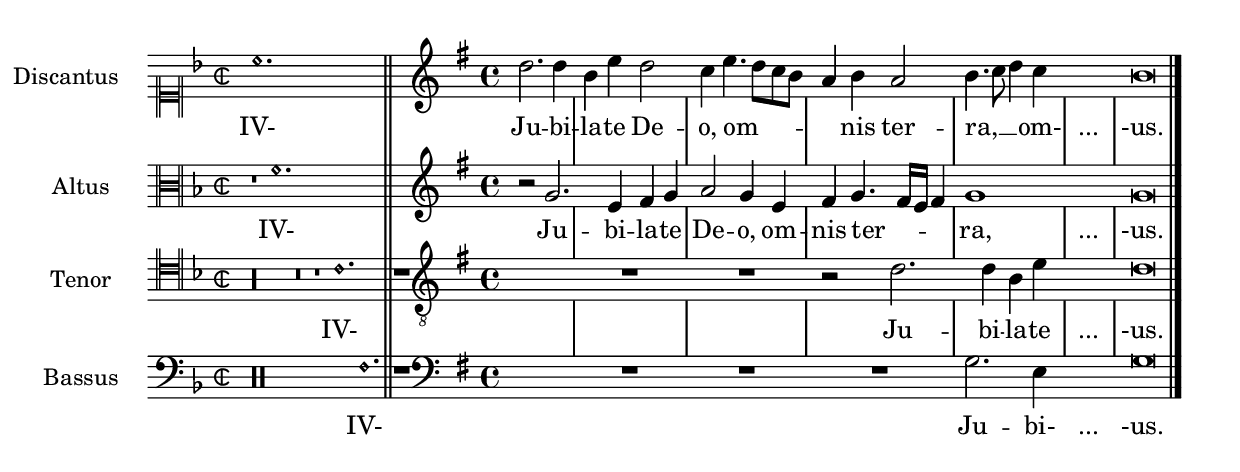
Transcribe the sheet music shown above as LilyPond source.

%% Do not edit this file; it is automatically
%% generated from LSR http://lsr.dsi.unimi.it
%% This file is in the public domain.
\version "2.13.10"

\header {
  lsrtags = "ancient-notation, template"

%% Translation of GIT committish: 5cab62e8738ff02eead438042743116391f306f5
  texidoces = "
Al transcribir música mensural, es útil un «incipit» al compienzo
de la pieza para indicar la tonalidad y el tempo
originales. Aunque los músicos actuales están acostumbrados a las
barras de compás para reconocer con más facilidad los patrones
rítmicos, durante el período de la música mensural aún no se
habíen inventado las líneas divisorias; de hecho, la medida solía
cambiar a cada pocas notas. Como compromiso, a menudo las líneas
divisorias se imprimen entre los pentagramas en vez de hacerlo
encima de ellos.

"
  doctitlees = "Plantilla de notación de música antigua (transcripción moderna de música mensural)"

%% Translation of GIT committish: d96023d8792c8af202c7cb8508010c0d3648899d
  texidocde = "
Bei der Transkription von Mensuralmusik ist es oft erwünscht, ein
Incipit an den Anfang des Stückes zu stellen, damit klar ist, wie
Tempo und Schlüssel in der Originalnotation gesetzt waren. Während
heutzutage Musiker an Taktlinien gewöhnt sind, um Rhythmen schneller
zu erkennen, wurden diese in der Mensuralmusik nicht verwendet.
Tatsächlich ändern sich die Rhythmen auch oft alle paar Noten. Als
ein Kompromiss werden die Notenlinien nicht auf dem System, sondern
zwischen den Systemen geschrieben.
"

doctitlede = "Vorlage für Alte Notation -- moderne Transkription von Mensuralmusik"

%% Translation of GIT committish: 892286cbfdbe89420b8181975032ea975e79d2f5
  texidocfr = "
Lorsque l'on transcrit de la musique mensurale, un @emph{incipit} permet
d'indiquer la tonalité et le tempo d'origine.  Si les musiciens sont de
nos jours habitués aux barres de mesures qui présentent la structure
rythmique d'une œuvre, elles n'étaient pas en vigueur à l'époque où ces
pièces ont été composées, d'autant plus que la @qq{métrique} pouvait
changer au fil des notes.  Un compromis consiste à imprimer des barres
entre les portées plutôt que sur chacune d'elles.

"
  doctitlefr = "Exemples de notation ancienne -- transcription moderne de musique mensurale"

  texidoc = "
When transcribing mensural music, an incipit at the beginning of the
piece is useful to indicate the original key and tempo. While today
musicians are used to bar lines in order to faster recognize rhythmic
patterns, bar lines were not yet invented during the period of mensural
music; in fact, the meter often changed after every few notes. As a
compromise, bar lines are often printed between the staves rather than
on the staves.

"
  doctitle = "Ancient notation template -- modern transcription of mensural music"
} % begin verbatim

global = {
  \set Score.skipBars = ##t

  % incipit
  \once \override Score.SystemStartBracket #'transparent = ##t
  \override Score.SpacingSpanner #'spacing-increment = #1.0 % tight spacing
  \key f \major
  \time 2/2
  \once \override Staff.TimeSignature #'style = #'neomensural
  \override Voice.NoteHead #'style = #'neomensural
  \override Voice.Rest #'style = #'neomensural
  \set Staff.printKeyCancellation = ##f
  \cadenzaOn % turn off bar lines
  \skip 1*10
  \once \override Staff.BarLine #'transparent = ##f
  \bar "||"
  \skip 1*1 % need this extra \skip such that clef change comes
            % after bar line
  \bar ""

  % main
  \revert Score.SpacingSpanner #'spacing-increment % CHECK: no effect?
  \cadenzaOff % turn bar lines on again
  \once \override Staff.Clef #'full-size-change = ##t
  \set Staff.forceClef = ##t
  \key g \major
  \time 4/4
  \override Voice.NoteHead #'style = #'default
  \override Voice.Rest #'style = #'default

  % FIXME: setting printKeyCancellation back to #t must not
  % occur in the first bar after the incipit.  Dto. for forceClef.
  % Therefore, we need an extra \skip.
  \skip 1*1
  \set Staff.printKeyCancellation = ##t
  \set Staff.forceClef = ##f

  \skip 1*7 % the actual music

  % let finis bar go through all staves
  \override Staff.BarLine #'transparent = ##f

  % finis bar
  \bar "|."
}

discantusNotes = {
  \transpose c' c'' {
    \set Staff.instrumentName = #"Discantus  "

    % incipit
    \clef "neomensural-c1"
    c'1. s2   % two bars
    \skip 1*8 % eight bars
    \skip 1*1 % one bar

    % main
    \clef "treble"
    d'2. d'4 |
    b e' d'2 |
    c'4 e'4.( d'8 c' b |
    a4) b a2 |
    b4.( c'8 d'4) c'4 |
    \once \override NoteHead #'transparent = ##t c'1 |
    b\breve |
  }
}

discantusLyrics = \lyricmode {
  % incipit
  IV-

  % main
  Ju -- bi -- |
  la -- te De -- |
  o, om --
  nis ter -- |
  ra, __ om- |
  "..." |
  -us. |
}

altusNotes = {
  \transpose c' c'' {
    \set Staff.instrumentName = #"Altus  "

    % incipit
    \clef "neomensural-c3"
    r1        % one bar
    f1. s2    % two bars
    \skip 1*7 % seven bars
    \skip 1*1 % one bar

    % main
    \clef "treble"
    r2 g2. e4 fis g | % two bars
    a2 g4 e |
    fis g4.( fis16 e fis4) |
    g1 |
    \once \override NoteHead #'transparent = ##t g1 |
    g\breve |
  }
}

altusLyrics = \lyricmode {
  % incipit
  IV-

  % main
  Ju -- bi -- la -- te | % two bars
  De -- o, om -- |
  nis ter -- ra, |
  "..." |
  -us. |
}

tenorNotes = {
  \transpose c' c' {
    \set Staff.instrumentName = #"Tenor  "

    % incipit
    \clef "neomensural-c4"
    r\longa   % four bars
    r\breve   % two bars
    r1        % one bar
    c'1. s2   % two bars
    \skip 1*1 % one bar
    \skip 1*1 % one bar

    % main
    \clef "treble_8"
    R1 |
    R1 |
    R1 |
    r2 d'2. d'4 b e' | % two bars
    \once \override NoteHead #'transparent = ##t e'1 |
    d'\breve |
  }
}

tenorLyrics = \lyricmode {
  % incipit
  IV-

  % main
  Ju -- bi -- la -- te | % two bars
  "..." |
  -us. |
}

bassusNotes = {
  \transpose c' c' {
    \set Staff.instrumentName = #"Bassus  "

    % incipit
    \clef "bass"
    r\maxima  % eight bars
    f1. s2    % two bars
    \skip 1*1 % one bar

    % main
    \clef "bass"
    R1 |
    R1 |
    R1 |
    R1 |
    g2. e4 |
    \once \override NoteHead #'transparent = ##t e1 |
    g\breve |
  }
}

bassusLyrics = \lyricmode {
  % incipit
  IV-

  % main
  Ju -- bi- |
  "..." |
  -us. |
}

\score {
  \new StaffGroup = choirStaff <<
    \new Voice =
      "discantusNotes" << \global \discantusNotes >>
    \new Lyrics =
      "discantusLyrics" \lyricsto discantusNotes { \discantusLyrics }
    \new Voice =
      "altusNotes" << \global \altusNotes >>
    \new Lyrics =
      "altusLyrics" \lyricsto altusNotes { \altusLyrics }
    \new Voice =
      "tenorNotes" << \global \tenorNotes >>
    \new Lyrics =
      "tenorLyrics" \lyricsto tenorNotes { \tenorLyrics }
    \new Voice =
      "bassusNotes" << \global \bassusNotes >>
    \new Lyrics =
      "bassusLyrics" \lyricsto bassusNotes { \bassusLyrics }
  >>
  \layout {
    \context {
      \Score

      % no bars in staves
      \override BarLine #'transparent = ##t

      % incipit should not start with a start delimiter
      \remove "System_start_delimiter_engraver"
    }
    \context {
      \Voice

      % no slurs
      \override Slur #'transparent = ##t

      % Comment in the below "\remove" command to allow line
      % breaking also at those barlines where a note overlaps
      % into the next bar.  The command is commented out in this
      % short example score, but especially for large scores, you
      % will typically yield better line breaking and thus improve
      % overall spacing if you comment in the following command.
      %\remove "Forbid_line_break_engraver"
    }
  }
}




